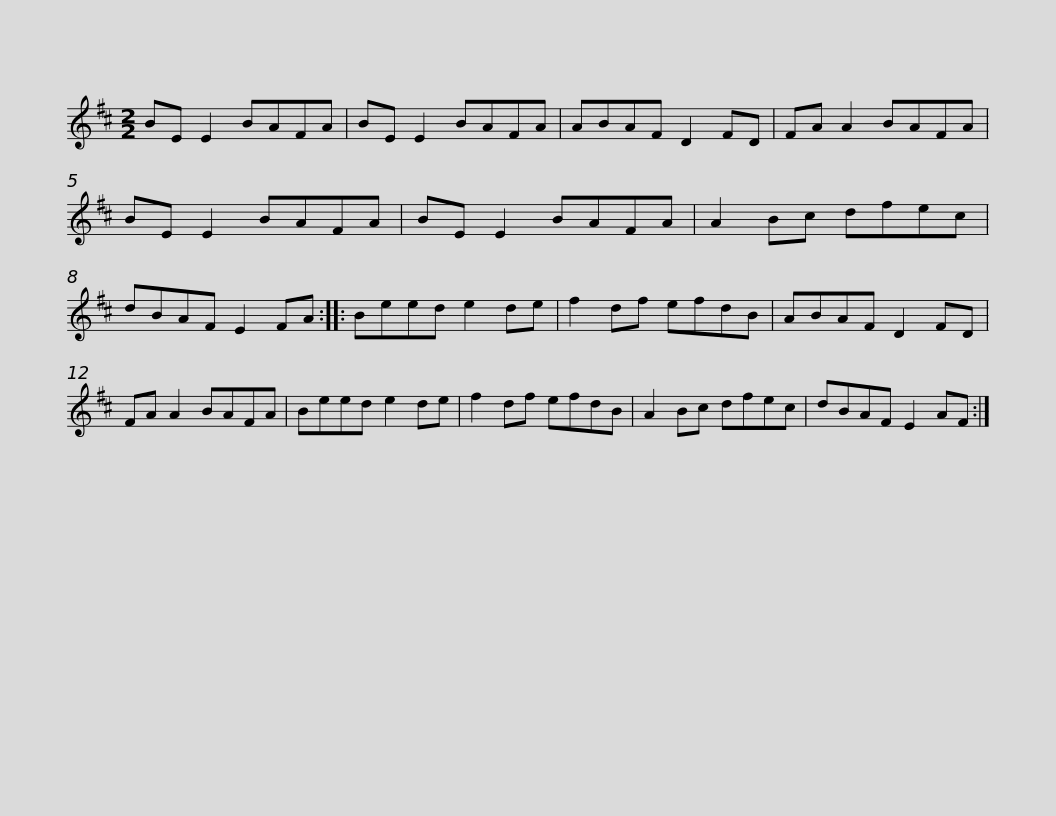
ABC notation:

X:1
L:1/8
M:2/2
I:linebreak $
K:D
V:1 treble
V:1
 BE E2 BAFA | BE E2 BAFA | ABAF D2 FD | FA A2 BAFA | BE E2 BAFA | %5
 BE E2 BAFA |$ A2 Bc dfec | dBAF E2 FA :: Beed e2 de | f2 df efdB | %10
 ABAF D2 FD | FA A2 BAFA |$ Beed e2 de | f2 df efdB | A2 Bc dfec | %15
 dBAF E2 AF :| %16
